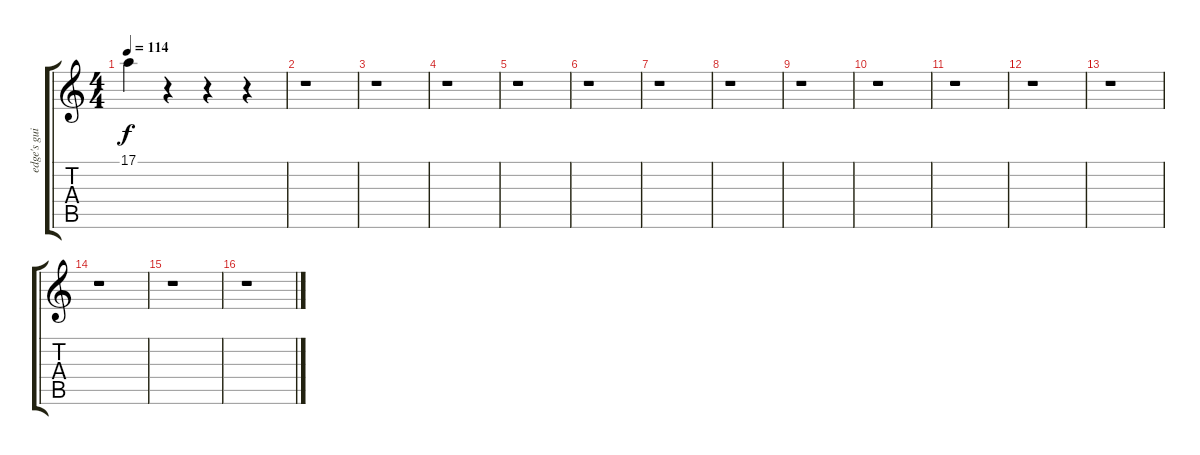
\track ("edge's guitar synth II" "edge's gui") {instrument recorder}
\staff {score tabs}
\tuning (E4 B3 G3 D3 A2 E2) {hide}
\ts (4 4)
\tempo 114
\clef g2
\ks c
17.1{t}.4{dy f} r.4 r.4 r.4 |
r.1 |
r.1 |
r.1 |
r.1 |
r.1 |
r.1 |
r.1 |
r.1 |
r.1 |
r.1 |
r.1 |
r.1 |
r.1 |
r.1 |
r.1
